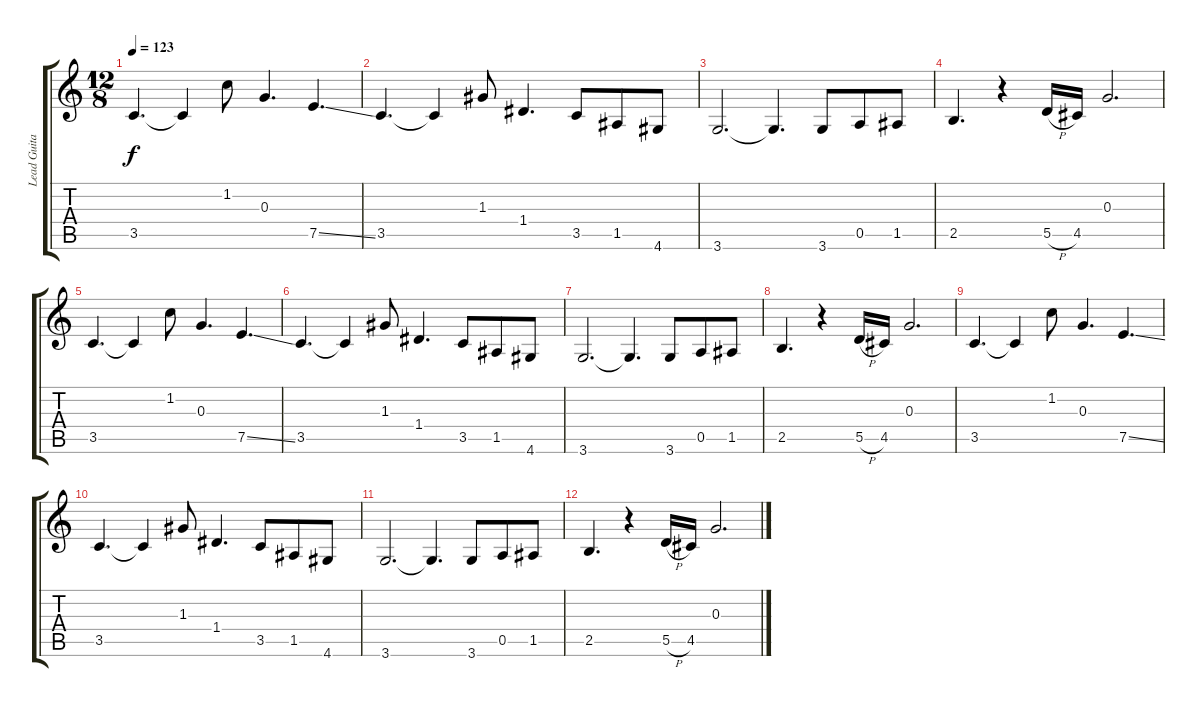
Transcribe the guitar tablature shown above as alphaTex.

\track ("Lead Guitar" "Lead Guita") {instrument distortionguitar}
\staff {score tabs}
\tuning (E4 B3 G3 D3 A2 E2) {hide}
\ts (12 8)
\tempo 123
\clef g2
\ks c
3.5.4{d dy f} 3.5{t}.4 1.2.8 0.3.4{d} 7.5{ss}.4{d} |
3.5.4{d} 3.5{t}.4 1.3.8 1.4.4{d} 3.5.8 1.5.8 4.6.8 |
3.6.2{d} 3.6{t}.4{d} 3.6.8 0.5.8 1.5.8 |
2.5.4{d} r.4 5.5{h}.16 4.5.16 0.3.2{d} |
3.5.4{d} 3.5{t}.4 1.2.8 0.3.4{d} 7.5{ss}.4{d} |
3.5.4{d} 3.5{t}.4 1.3.8 1.4.4{d} 3.5.8 1.5.8 4.6.8 |
3.6.2{d} 3.6{t}.4{d} 3.6.8 0.5.8 1.5.8 |
2.5.4{d} r.4 5.5{h}.16 4.5.16 0.3.2{d} |
3.5.4{d} 3.5{t}.4 1.2.8 0.3.4{d} 7.5{ss}.4{d} |
3.5.4{d} 3.5{t}.4 1.3.8 1.4.4{d} 3.5.8 1.5.8 4.6.8 |
3.6.2{d} 3.6{t}.4{d} 3.6.8 0.5.8 1.5.8 |
2.5.4{d} r.4 5.5{h}.16 4.5.16 0.3.2{d}
